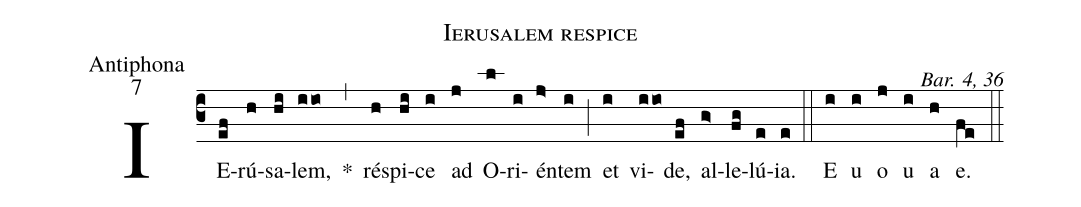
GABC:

name:Ierusalem respice;
office-part:Antiphona;
mode:7;
commentary:Bar. 4, 36;
%%
(c3) IE(ef)rú(h)sa(hi)lem,(i!/io<) *(,) ré(h)spi(hi)ce(i) ad(j) O(l)ri(i)én(j>)tem(i) (;) et(i) vi(i!/io<)de,(ef) al(g>)le(fg)lú(e)ia.(e) (::) E(i) u(i) o(j) u(i) a(h) e.(fe) (::)
